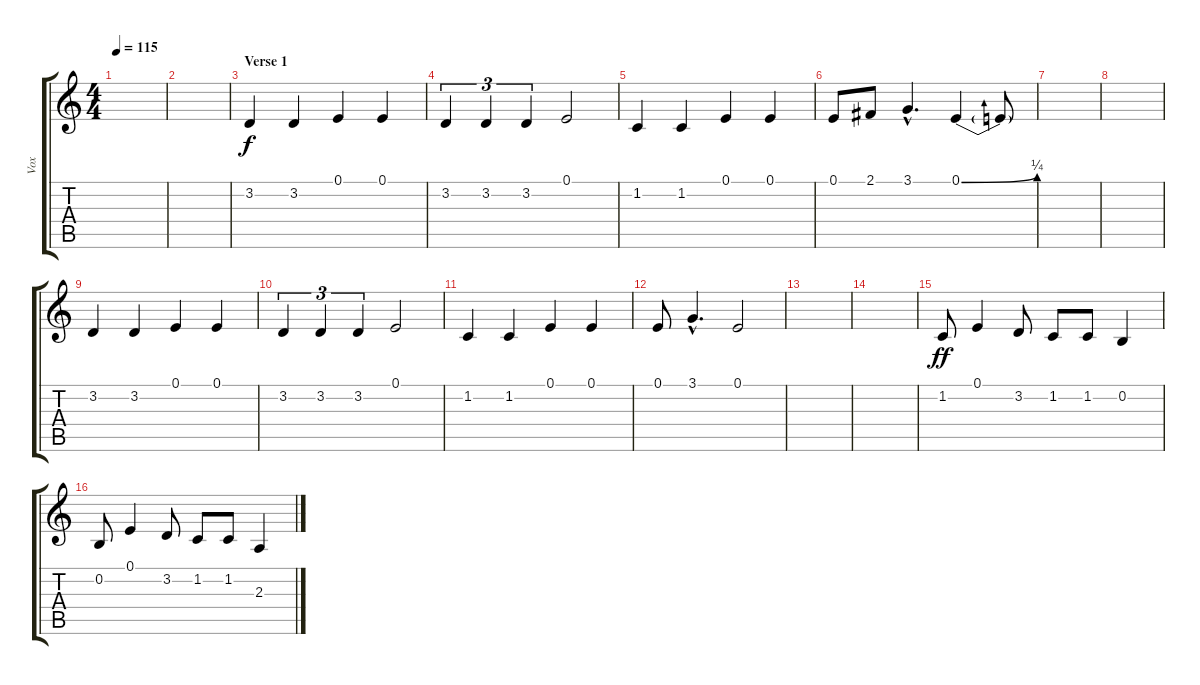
\track ("Vox" "Vox") {instrument frenchhorn}
\staff {score tabs}
\tuning (E4 B3 G3 D3 A2 E2) {hide}
\ts (4 4)
\tempo 115
\clef g2
\ks c
|
|
\section ("" "Verse 1")
3.2.4 3.2.4 0.1.4 0.1.4 |
3.2.4{tu (3 2)} 3.2.4{tu (3 2)} 3.2.4{tu (3 2)} 0.1.2 |
1.2.4 1.2.4 0.1.4 0.1.4 |
0.1.8 2.1.8 3.1{hac}.4{d} 0.1{be (bend 0 0 60 1)}.4 0.1{t}.8 |
|
|
3.2.4 3.2.4 0.1.4 0.1.4 |
3.2.4{tu (3 2)} 3.2.4{tu (3 2)} 3.2.4{tu (3 2)} 0.1.2 |
1.2.4 1.2.4 0.1.4 0.1.4 |
0.1.8 3.1{hac}.4{d} 0.1.2 |
|
|
1.2.8{dy ff} 0.1.4 3.2.8 1.2.8 1.2.8 0.2.4 |
0.2.8 0.1.4 3.2.8 1.2.8 1.2.8 2.3.4
